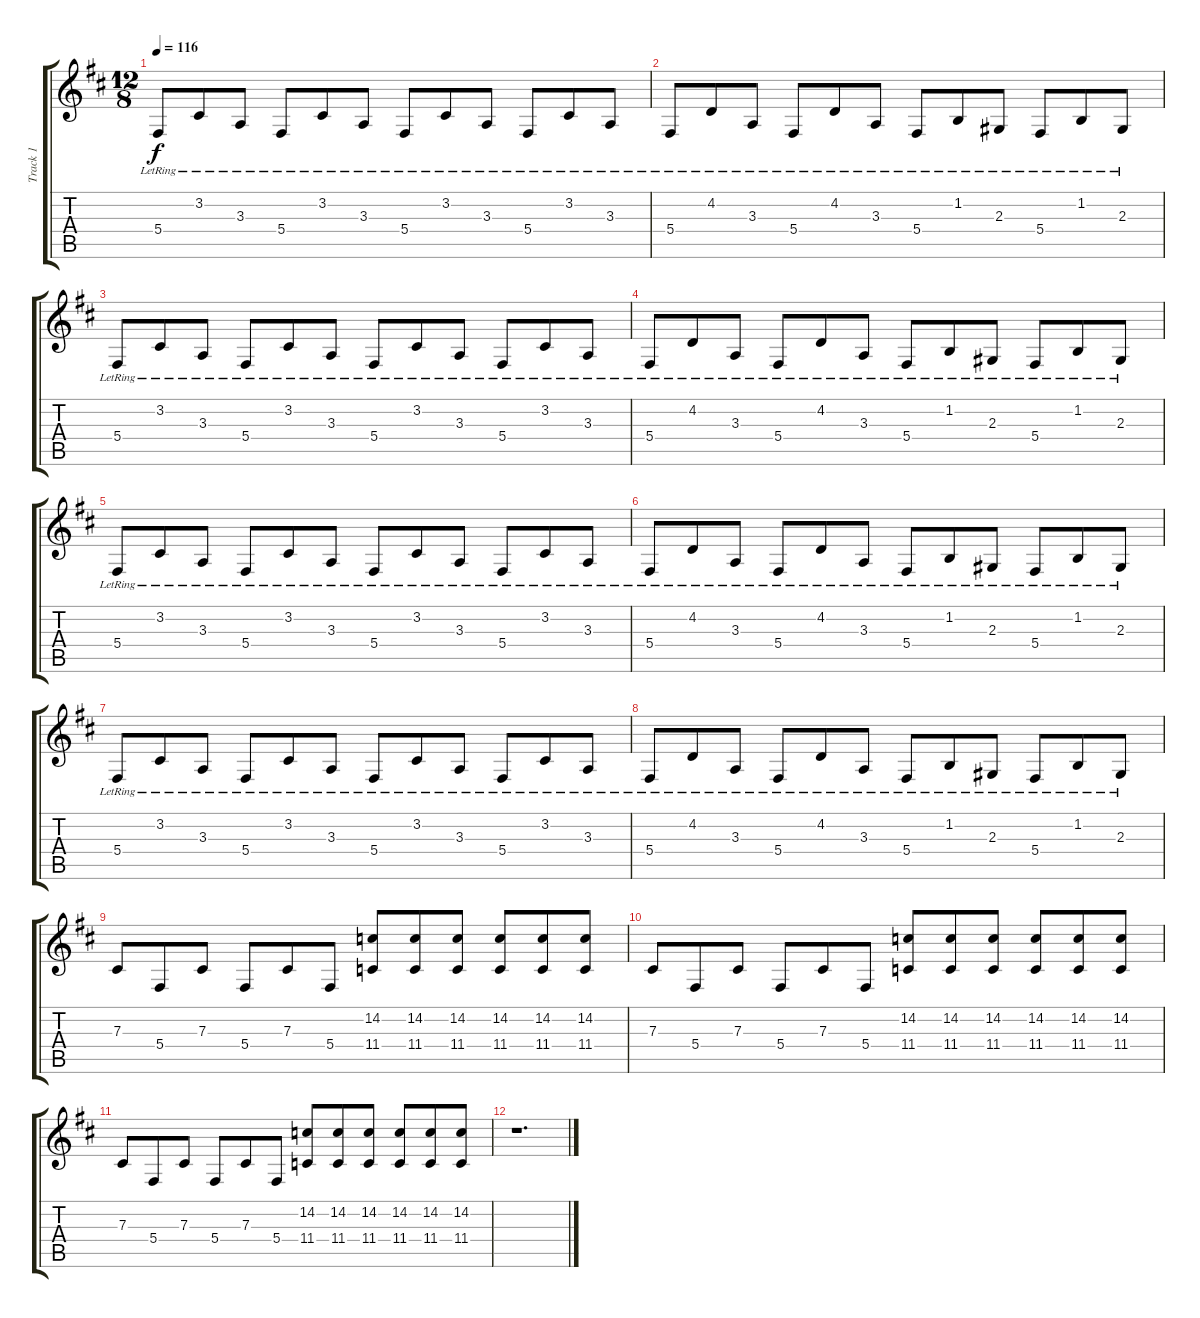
\track ("Track 1" "Track 1") {instrument brightacousticpiano}
\staff {score tabs}
\tuning (Eb4 Bb3 Gb3 Db3 Ab2 Db2) {hide}
\ts (12 8)
\tempo 116
\clef g2
\ks bminor
5.4{lr}.8{dy f} 3.2{lr}.8 3.3{lr}.8 5.4{lr}.8 3.2{lr}.8 3.3{lr}.8 5.4{lr}.8 3.2{lr}.8 3.3{lr}.8 5.4{lr}.8 3.2{lr}.8 3.3{lr}.8 |
5.4{lr}.8 4.2{lr}.8 3.3{lr}.8 5.4{lr}.8 4.2{lr}.8 3.3{lr}.8 5.4{lr}.8 1.2{lr}.8 2.3{lr}.8 5.4{lr}.8 1.2{lr}.8 2.3{lr}.8 |
5.4{lr}.8 3.2{lr}.8 3.3{lr}.8 5.4{lr}.8 3.2{lr}.8 3.3{lr}.8 5.4{lr}.8 3.2{lr}.8 3.3{lr}.8 5.4{lr}.8 3.2{lr}.8 3.3{lr}.8 |
5.4{lr}.8 4.2{lr}.8 3.3{lr}.8 5.4{lr}.8 4.2{lr}.8 3.3{lr}.8 5.4{lr}.8 1.2{lr}.8 2.3{lr}.8 5.4{lr}.8 1.2{lr}.8 2.3{lr}.8 |
5.4{lr}.8 3.2{lr}.8 3.3{lr}.8 5.4{lr}.8 3.2{lr}.8 3.3{lr}.8 5.4{lr}.8 3.2{lr}.8 3.3{lr}.8 5.4{lr}.8 3.2{lr}.8 3.3{lr}.8 |
5.4{lr}.8 4.2{lr}.8 3.3{lr}.8 5.4{lr}.8 4.2{lr}.8 3.3{lr}.8 5.4{lr}.8 1.2{lr}.8 2.3{lr}.8 5.4{lr}.8 1.2{lr}.8 2.3{lr}.8 |
5.4{lr}.8 3.2{lr}.8 3.3{lr}.8 5.4{lr}.8 3.2{lr}.8 3.3{lr}.8 5.4{lr}.8 3.2{lr}.8 3.3{lr}.8 5.4{lr}.8 3.2{lr}.8 3.3{lr}.8 |
5.4{lr}.8 4.2{lr}.8 3.3{lr}.8 5.4{lr}.8 4.2{lr}.8 3.3{lr}.8 5.4{lr}.8 1.2{lr}.8 2.3{lr}.8 5.4{lr}.8 1.2{lr}.8 2.3{lr}.8 |
7.3.8{balance 16} 5.4.8 7.3.8 5.4.8 7.3.8 5.4.8 (14.2 11.4).8 (14.2 11.4).8 (14.2 11.4).8 (14.2 11.4).8 (14.2 11.4).8 (14.2 11.4).8 |
7.3.8{balance 16} 5.4.8 7.3.8 5.4.8 7.3.8 5.4.8 (14.2 11.4).8 (14.2 11.4).8 (14.2 11.4).8 (14.2 11.4).8 (14.2 11.4).8 (14.2 11.4).8 |
7.3.8{balance 16} 5.4.8 7.3.8 5.4.8 7.3.8 5.4.8 (14.2 11.4).8 (14.2 11.4).8 (14.2 11.4).8 (14.2 11.4).8 (14.2 11.4).8 (14.2 11.4).8 |
r.1{d}
